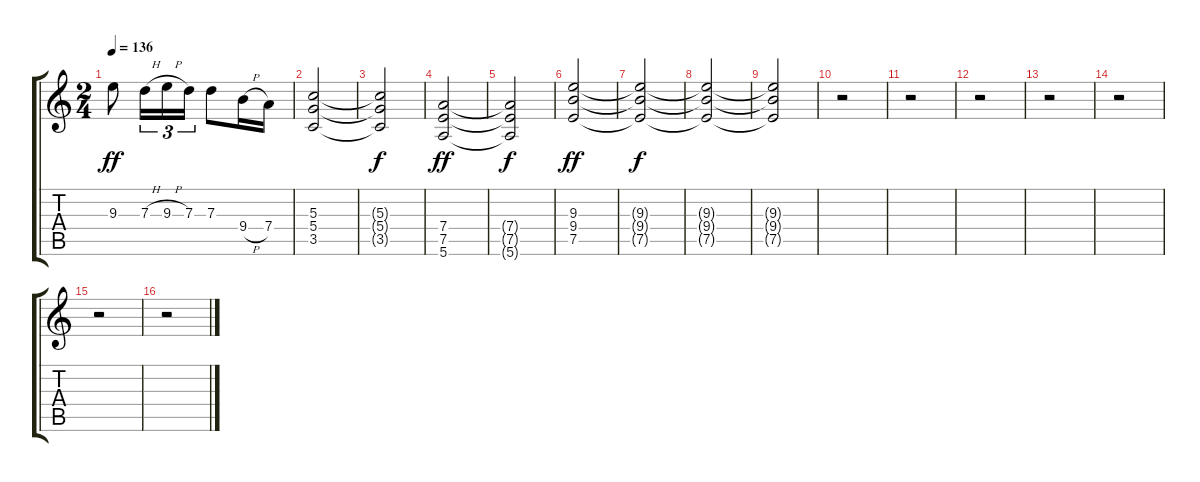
\track "" {instrument distortionguitar}
\staff {score tabs}
\tuning (E4 B3 G3 D3 A2 E2) {hide}
\ts (2 4)
\tempo 136
\clef g2
\ks c
9.3.8{dy ff} 7.3{h}.16{tu (3 2)} 9.3{h}.16{tu (3 2)} 7.3.16{tu (3 2)} 7.3.8 9.4{h}.16 7.4.16 |
(5.3 5.4 3.5).2 |
(5.3{t} 5.4{t} 3.5{t}).2{dy f} |
(7.4 7.5 5.6).2{dy ff} |
(7.4{t} 7.5{t} 5.6{t}).2{dy f} |
(9.3 9.4 7.5).2{dy ff} |
(9.3{t} 9.4{t} 7.5{t}).2{dy f} |
(9.3{t} 9.4{t} 7.5{t}).2 |
(9.3{t} 9.4{t} 7.5{t}).2 |
r.2 |
r.2 |
r.2 |
r.2 |
r.2 |
r.2 |
r.2
